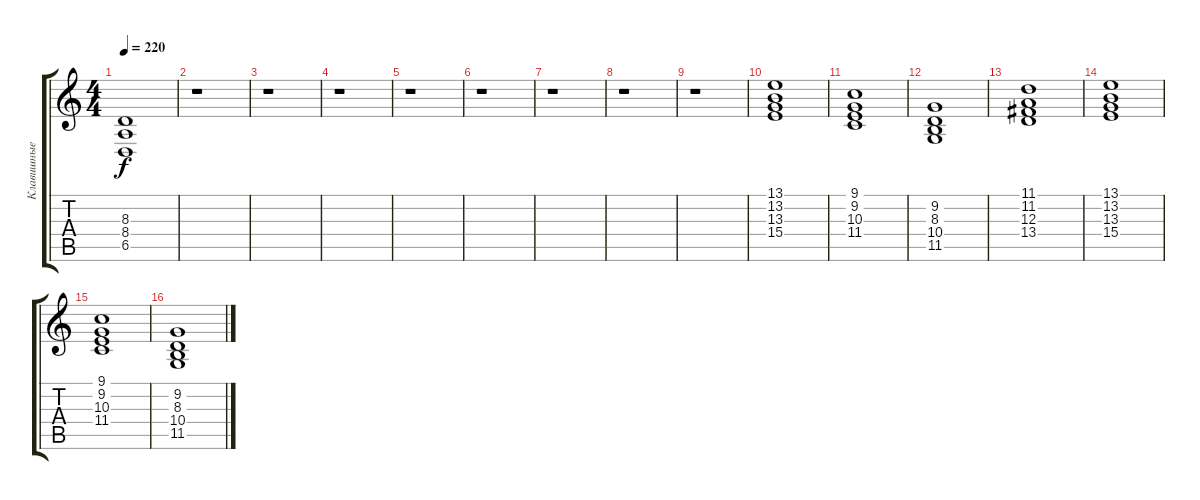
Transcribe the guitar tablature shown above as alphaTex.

\track ("Клавишные ( left )" "Клавишные ") {instrument stringensemble1}
\staff {score tabs}
\tuning (Eb4 Bb3 Gb3 Db3 Ab2 Eb2) {hide}
\ts (4 4)
\tempo 220
\clef g2
\ks c
(8.3 8.4 6.5).1{dy f} |
r.1 |
r.1 |
r.1 |
r.1 |
r.1 |
r.1 |
r.1 |
r.1 |
(13.1 13.2 13.3 15.4).1 |
(9.1 9.2 10.3 11.4).1 |
(9.2 8.3 10.4 11.5).1 |
(11.1 11.2 12.3 13.4).1 |
(13.1 13.2 13.3 15.4).1 |
(9.1 9.2 10.3 11.4).1 |
(9.2 8.3 10.4 11.5).1
